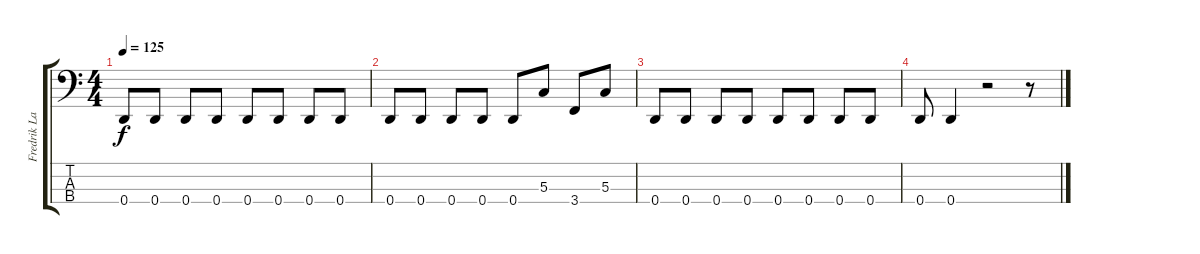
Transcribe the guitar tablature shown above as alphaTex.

\track ("Fredrik Larsson " "Fredrik La") {instrument electricbassfinger}
\staff {score tabs}
\tuning (F2 C2 G1 D1) {hide}
\ts (4 4)
\tempo 125
\clef f4
\ks c
0.4.8{dy f} 0.4.8 0.4.8 0.4.8 0.4.8 0.4.8 0.4.8 0.4.8 |
0.4.8 0.4.8 0.4.8 0.4.8 0.4.8 5.3.8 3.4.8 5.3.8 |
0.4.8 0.4.8 0.4.8 0.4.8 0.4.8 0.4.8 0.4.8 0.4.8 |
0.4.8 0.4.4 r.2 r.8
